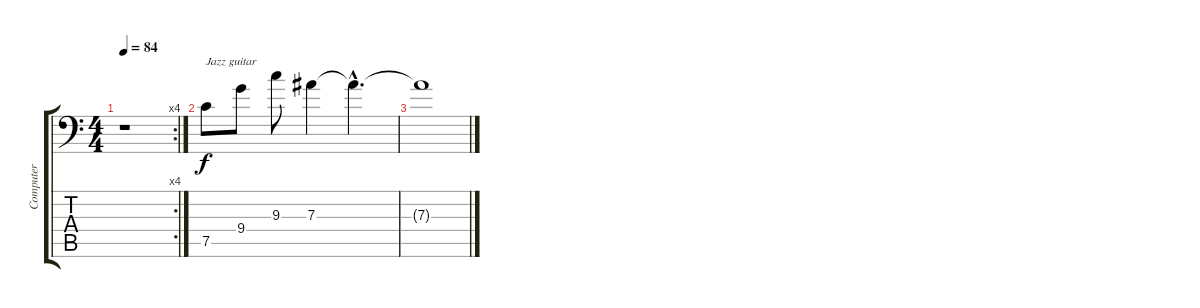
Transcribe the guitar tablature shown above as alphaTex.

\track ("Computer" "Computer") {instrument electricguitarjazz}
\staff {score tabs}
\tuning (C4 G3 Eb3 Bb2 F2 Bb1) {hide}
\rc 4
\ts (4 4)
\tempo 84
\clef f4
\ks c
r.1{dy f} |
7.5.8{txt "Jazz guitar" instrument electricguitarjazz} 9.4.8 9.3.8 7.3.4 7.3{hac t}.4{d} |
7.3{t}.1
